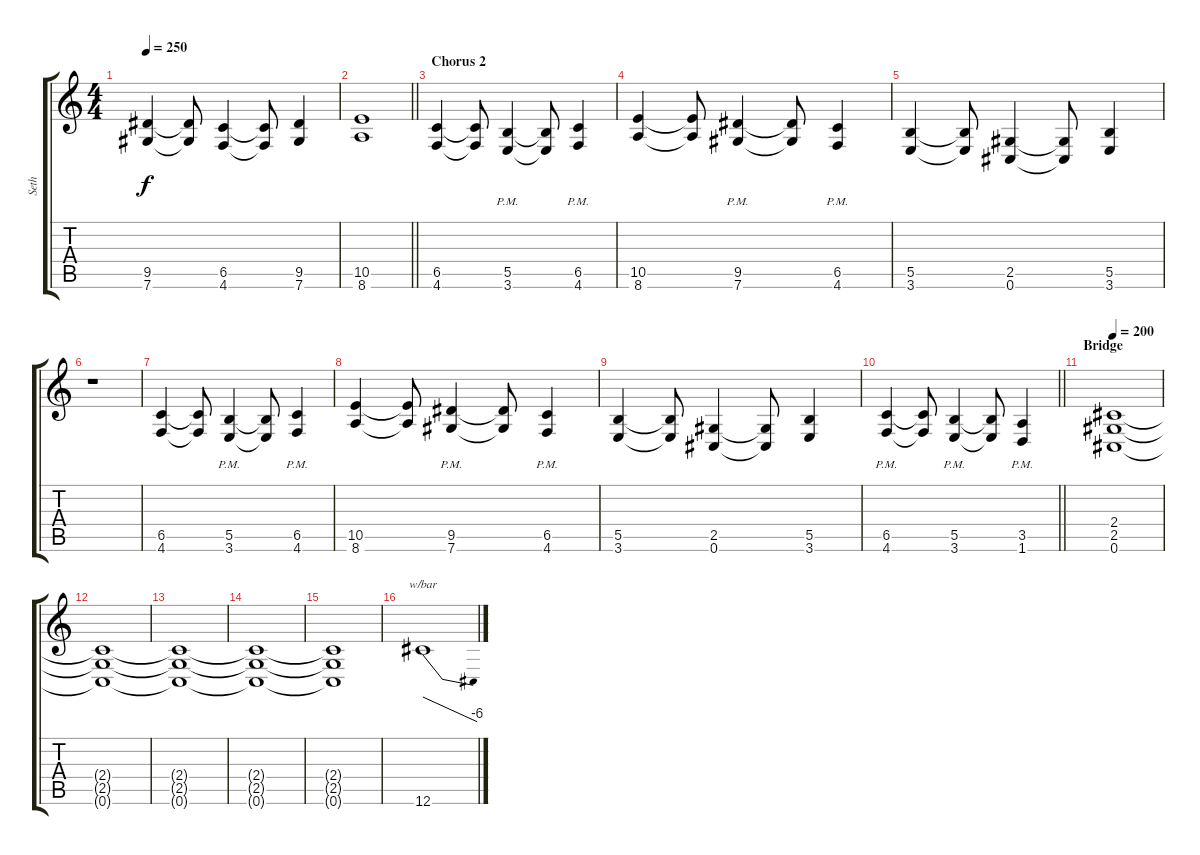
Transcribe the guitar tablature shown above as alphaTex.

\track ("Seth" "Seth") {instrument overdrivenguitar}
\staff {score tabs}
\tuning (Db4 Ab3 E3 B2 Gb2 Db2) {hide}
\ts (4 4)
\tempo 250
\clef g2
\ks c
(9.5 7.6).4{dy f} (9.5{t} 7.6{t}).8 (6.5 4.6).4 (6.5{t} 4.6{t}).8 (9.5 7.6).4 |
\barLineRight lightlight
(10.5 8.6).1 |
\section ("" "Chorus 2")
(6.5 4.6).4 (6.5{t} 4.6{t}).8 (5.5{pm} 3.6{pm}).4 (5.5{t} 3.6{t}).8 (6.5{pm} 4.6{pm}).4 |
(10.5 8.6).4 (10.5{t} 8.6{t}).8 (9.5{pm} 7.6{pm}).4 (9.5{t} 7.6{t}).8 (6.5{pm} 4.6{pm}).4 |
(5.5 3.6).4 (5.5{t} 3.6{t}).8 (2.5 0.6).4 (2.5{t} 0.6{t}).8 (5.5 3.6).4 |
r.1 |
(6.5 4.6).4 (6.5{t} 4.6{t}).8 (5.5{pm} 3.6{pm}).4 (5.5{t} 3.6{t}).8 (6.5{pm} 4.6{pm}).4 |
(10.5 8.6).4 (10.5{t} 8.6{t}).8 (9.5{pm} 7.6{pm}).4 (9.5{t} 7.6{t}).8 (6.5{pm} 4.6{pm}).4 |
(5.5 3.6).4 (5.5{t} 3.6{t}).8 (2.5 0.6).4 (2.5{t} 0.6{t}).8 (5.5 3.6).4 |
\barLineRight lightlight
(6.5{pm} 4.6{pm}).4 (6.5{t} 4.6{t}).8 (5.5{pm} 3.6{pm}).4 (5.5{t} 3.6{t}).8 (3.5{pm} 1.6{pm}).4 |
\section ("" "Bridge")
\tempo 200
(2.4 2.5 0.6).1 |
(2.4{t} 2.5{t} 0.6{t}).1 |
(2.4{t} 2.5{t} 0.6{t}).1 |
(2.4{t} 2.5{t} 0.6{t}).1 |
(2.4{t} 2.5{t} 0.6{t}).1 |
12.6.1{tbe (dive default 0 0 60 -24)}
